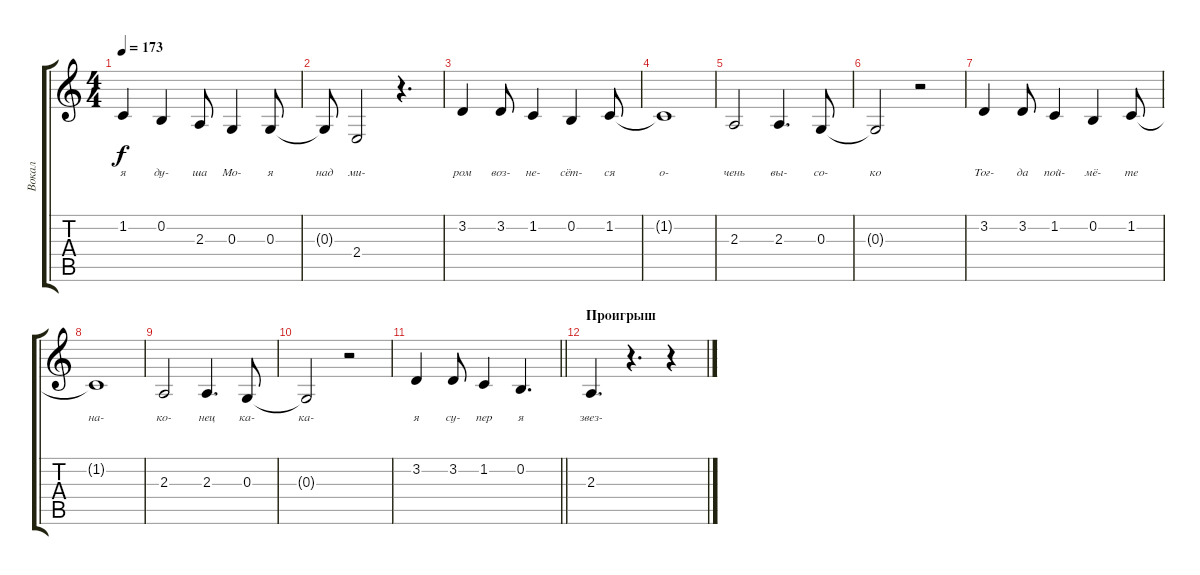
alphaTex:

\track ("Вокал" "Вокал") {instrument lead8bassandlead}
\staff {score tabs}
\tuning (E4 B3 G3 D3 A2 E2) {hide}
\ts (4 4)
\tempo 173
\clef g2
\ks c
1.2{t}.4{lyrics (0 "я") lyrics (1 "") lyrics (2 "") lyrics (3 "") lyrics (4 "") dy f} 0.2.4{lyrics (0 "ду-") lyrics (1 "") lyrics (2 "") lyrics (3 "") lyrics (4 "")} 2.3.8{lyrics (0 "ша") lyrics (1 "") lyrics (2 "") lyrics (3 "") lyrics (4 "")} 0.3.4{lyrics (0 "Мо-") lyrics (1 "") lyrics (2 "") lyrics (3 "") lyrics (4 "")} 0.3.8{lyrics (0 "я") lyrics (1 "") lyrics (2 "") lyrics (3 "") lyrics (4 "")} |
0.3{t}.8{lyrics (0 "над") lyrics (1 "") lyrics (2 "") lyrics (3 "") lyrics (4 "")} 2.4.2{lyrics (0 "ми-") lyrics (1 "") lyrics (2 "") lyrics (3 "") lyrics (4 "")} r.4{d} |
3.2.4{lyrics (0 "ром") lyrics (1 "") lyrics (2 "") lyrics (3 "") lyrics (4 "")} 3.2.8{lyrics (0 "воз-") lyrics (1 "") lyrics (2 "") lyrics (3 "") lyrics (4 "")} 1.2.4{lyrics (0 "не-") lyrics (1 "") lyrics (2 "") lyrics (3 "") lyrics (4 "")} 0.2.4{lyrics (0 "сёт-") lyrics (1 "") lyrics (2 "") lyrics (3 "") lyrics (4 "")} 1.2.8{lyrics (0 "ся") lyrics (1 "") lyrics (2 "") lyrics (3 "") lyrics (4 "")} |
1.2{t}.1{lyrics (0 "о-") lyrics (1 "") lyrics (2 "") lyrics (3 "") lyrics (4 "")} |
2.3.2{lyrics (0 "чень") lyrics (1 "") lyrics (2 "") lyrics (3 "") lyrics (4 "")} 2.3.4{d lyrics (0 "вы-") lyrics (1 "") lyrics (2 "") lyrics (3 "") lyrics (4 "")} 0.3.8{lyrics (0 "со-") lyrics (1 "") lyrics (2 "") lyrics (3 "") lyrics (4 "")} |
0.3{t}.2{lyrics (0 "ко") lyrics (1 "") lyrics (2 "") lyrics (3 "") lyrics (4 "")} r.2 |
3.2.4{lyrics (0 "Тог-") lyrics (1 "") lyrics (2 "") lyrics (3 "") lyrics (4 "")} 3.2.8{lyrics (0 "да") lyrics (1 "") lyrics (2 "") lyrics (3 "") lyrics (4 "")} 1.2.4{lyrics (0 "пой-") lyrics (1 "") lyrics (2 "") lyrics (3 "") lyrics (4 "")} 0.2.4{lyrics (0 "мё-") lyrics (1 "") lyrics (2 "") lyrics (3 "") lyrics (4 "")} 1.2.8{lyrics (0 "те") lyrics (1 "") lyrics (2 "") lyrics (3 "") lyrics (4 "")} |
1.2{t}.1{lyrics (0 "на-") lyrics (1 "") lyrics (2 "") lyrics (3 "") lyrics (4 "")} |
2.3.2{lyrics (0 "ко-") lyrics (1 "") lyrics (2 "") lyrics (3 "") lyrics (4 "")} 2.3.4{d lyrics (0 "нец") lyrics (1 "") lyrics (2 "") lyrics (3 "") lyrics (4 "")} 0.3.8{lyrics (0 "ка-") lyrics (1 "") lyrics (2 "") lyrics (3 "") lyrics (4 "")} |
0.3{t}.2{lyrics (0 "ка-") lyrics (1 "") lyrics (2 "") lyrics (3 "") lyrics (4 "")} r.2 |
\barLineRight lightlight
3.2.4{lyrics (0 "я") lyrics (1 "") lyrics (2 "") lyrics (3 "") lyrics (4 "")} 3.2.8{lyrics (0 "су-") lyrics (1 "") lyrics (2 "") lyrics (3 "") lyrics (4 "")} 1.2.4{lyrics (0 "пер") lyrics (1 "") lyrics (2 "") lyrics (3 "") lyrics (4 "")} 0.2.4{d lyrics (0 "я") lyrics (1 "") lyrics (2 "") lyrics (3 "") lyrics (4 "")} |
\section ("" "Проигрыш")
2.3.4{d lyrics (0 "звез-") lyrics (1 "") lyrics (2 "") lyrics (3 "") lyrics (4 "")} r.4{d} r.4
